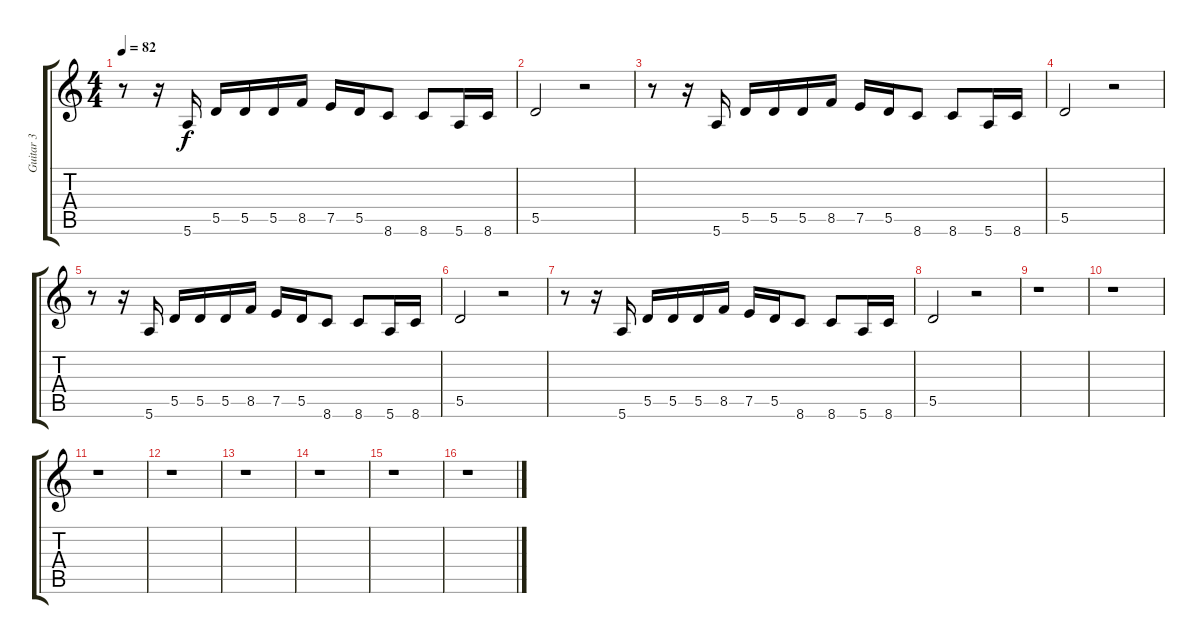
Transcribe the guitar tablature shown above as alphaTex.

\track ("Guitar 3" "Guitar 3") {instrument electricguitarmuted}
\staff {score tabs}
\tuning (E4 B3 G3 D3 A2 E2) {hide}
\ts (4 4)
\tempo 82
\clef g2
\ks c
r.8{dy f} r.16 5.6.16 5.5.16 5.5.16 5.5.16 8.5.16 7.5.16 5.5.16 8.6.8 8.6.8 5.6.16 8.6.16 |
5.5.2 r.2 |
r.8 r.16 5.6.16 5.5.16 5.5.16 5.5.16 8.5.16 7.5.16 5.5.16 8.6.8 8.6.8 5.6.16 8.6.16 |
5.5.2 r.2 |
r.8 r.16 5.6.16 5.5.16 5.5.16 5.5.16 8.5.16 7.5.16 5.5.16 8.6.8 8.6.8 5.6.16 8.6.16 |
5.5.2 r.2 |
r.8 r.16 5.6.16 5.5.16 5.5.16 5.5.16 8.5.16 7.5.16 5.5.16 8.6.8 8.6.8 5.6.16 8.6.16 |
5.5.2 r.2 |
r.1 |
r.1 |
r.1 |
r.1 |
r.1 |
r.1 |
r.1 |
r.1
